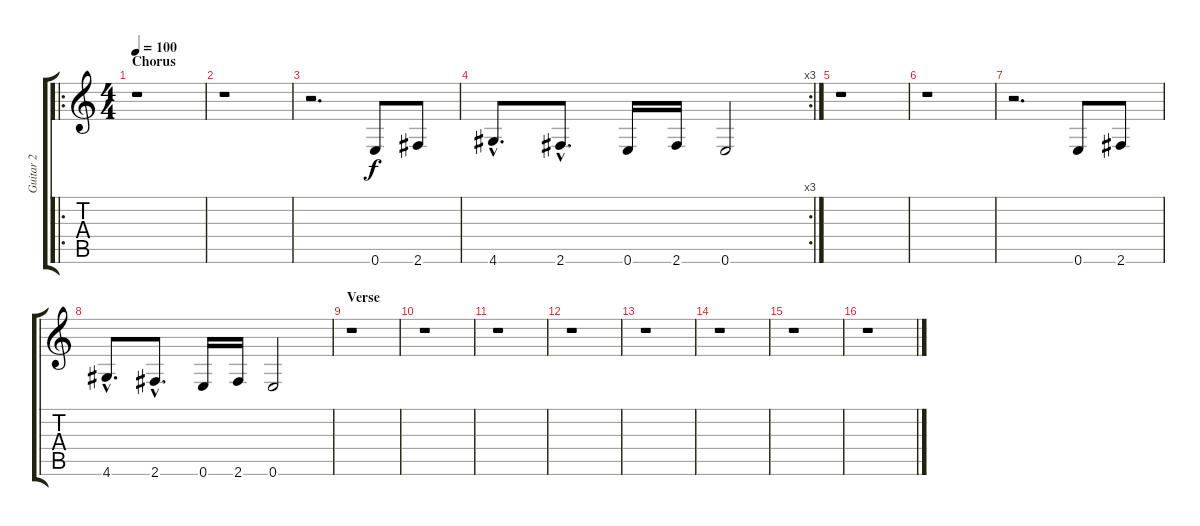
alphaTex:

\track ("Guitar 2" "Guitar 2") {instrument electricguitarclean}
\staff {score tabs}
\tuning (E4 B3 G3 D3 A2 E2) {hide}
\ro
\ts (4 4)
\section ("" "Chorus")
\tempo 100
\clef g2
\ks c
r.1{dy f} |
r.1 |
r.2{d} 0.6.8 2.6.8 |
\rc 3
4.6{hac}.8{d} 2.6{hac}.8{d} 0.6.16 2.6.16 0.6.2 |
r.1 |
r.1 |
r.2{d} 0.6.8 2.6.8 |
4.6{hac}.8{d} 2.6{hac}.8{d} 0.6.16 2.6.16 0.6.2 |
\section ("" "Verse")
r.1 |
r.1 |
r.1 |
r.1 |
r.1 |
r.1 |
r.1 |
r.1
